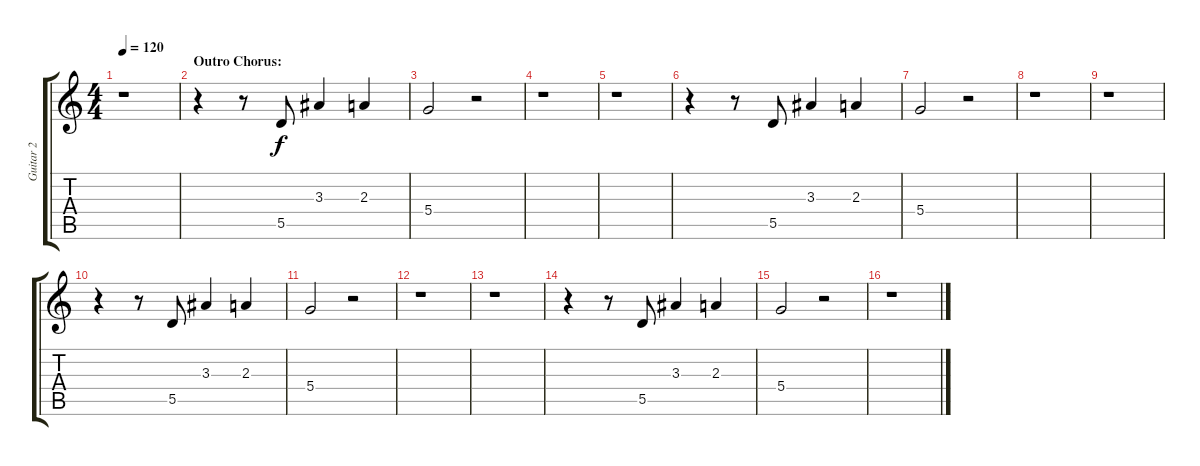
\track ("Guitar 2" "Guitar 2") {instrument electricguitarjazz}
\staff {score tabs}
\tuning (E4 B3 G3 D3 A2 E2) {hide}
\ts (4 4)
\tempo 120
\clef g2
\ks c
r.1{dy f} |
\section ("" "Outro Chorus:")
r.4 r.8 5.5.8 3.3.4 2.3.4 |
5.4.2 r.2 |
r.1 |
r.1 |
r.4 r.8 5.5.8 3.3.4 2.3.4 |
5.4.2 r.2 |
r.1 |
r.1 |
r.4 r.8 5.5.8 3.3.4 2.3.4 |
5.4.2 r.2 |
r.1 |
r.1 |
r.4 r.8 5.5.8 3.3.4 2.3.4 |
5.4.2 r.2 |
r.1
